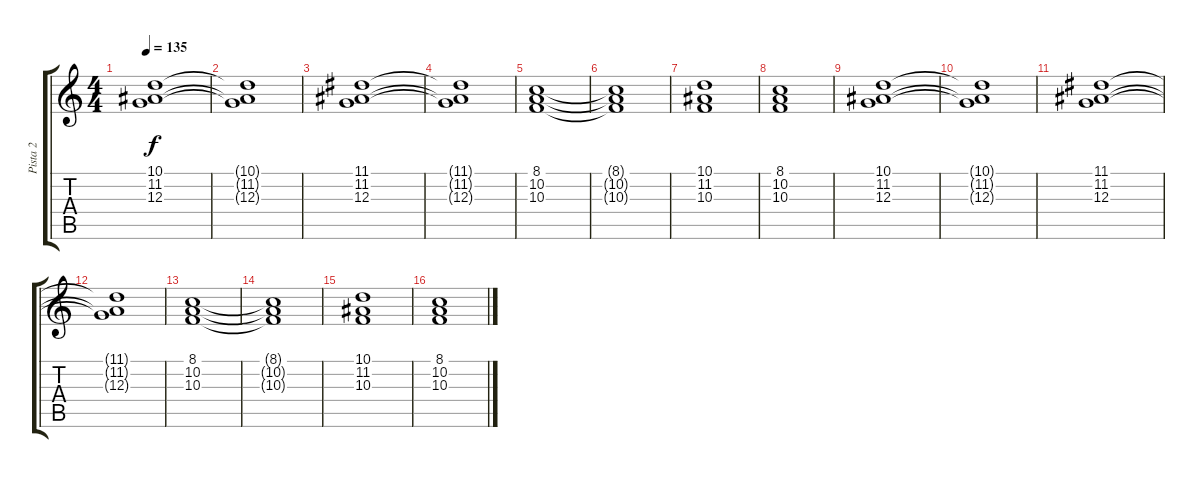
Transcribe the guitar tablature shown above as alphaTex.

\track ("Pista 2" "Pista 2") {instrument choiraahs}
\staff {score tabs}
\tuning (E4 B3 G3 D3 A2 E2) {hide}
\ts (4 4)
\tempo 135
\clef g2
\ks c
(10.1 11.2 12.3).1{dy f instrument choiraahs} |
(10.1{t} 11.2{t} 12.3{t}).1 |
(11.1 11.2 12.3).1 |
(11.1{t} 11.2{t} 12.3{t}).1 |
(8.1 10.2 10.3).1 |
(8.1{t} 10.2{t} 10.3{t}).1 |
(10.1 11.2 10.3).1 |
(8.1 10.2 10.3).1 |
(10.1 11.2 12.3).1 |
(10.1{t} 11.2{t} 12.3{t}).1 |
(11.1 11.2 12.3).1 |
(11.1{t} 11.2{t} 12.3{t}).1 |
(8.1 10.2 10.3).1 |
(8.1{t} 10.2{t} 10.3{t}).1 |
(10.1 11.2 10.3).1 |
(8.1 10.2 10.3).1
